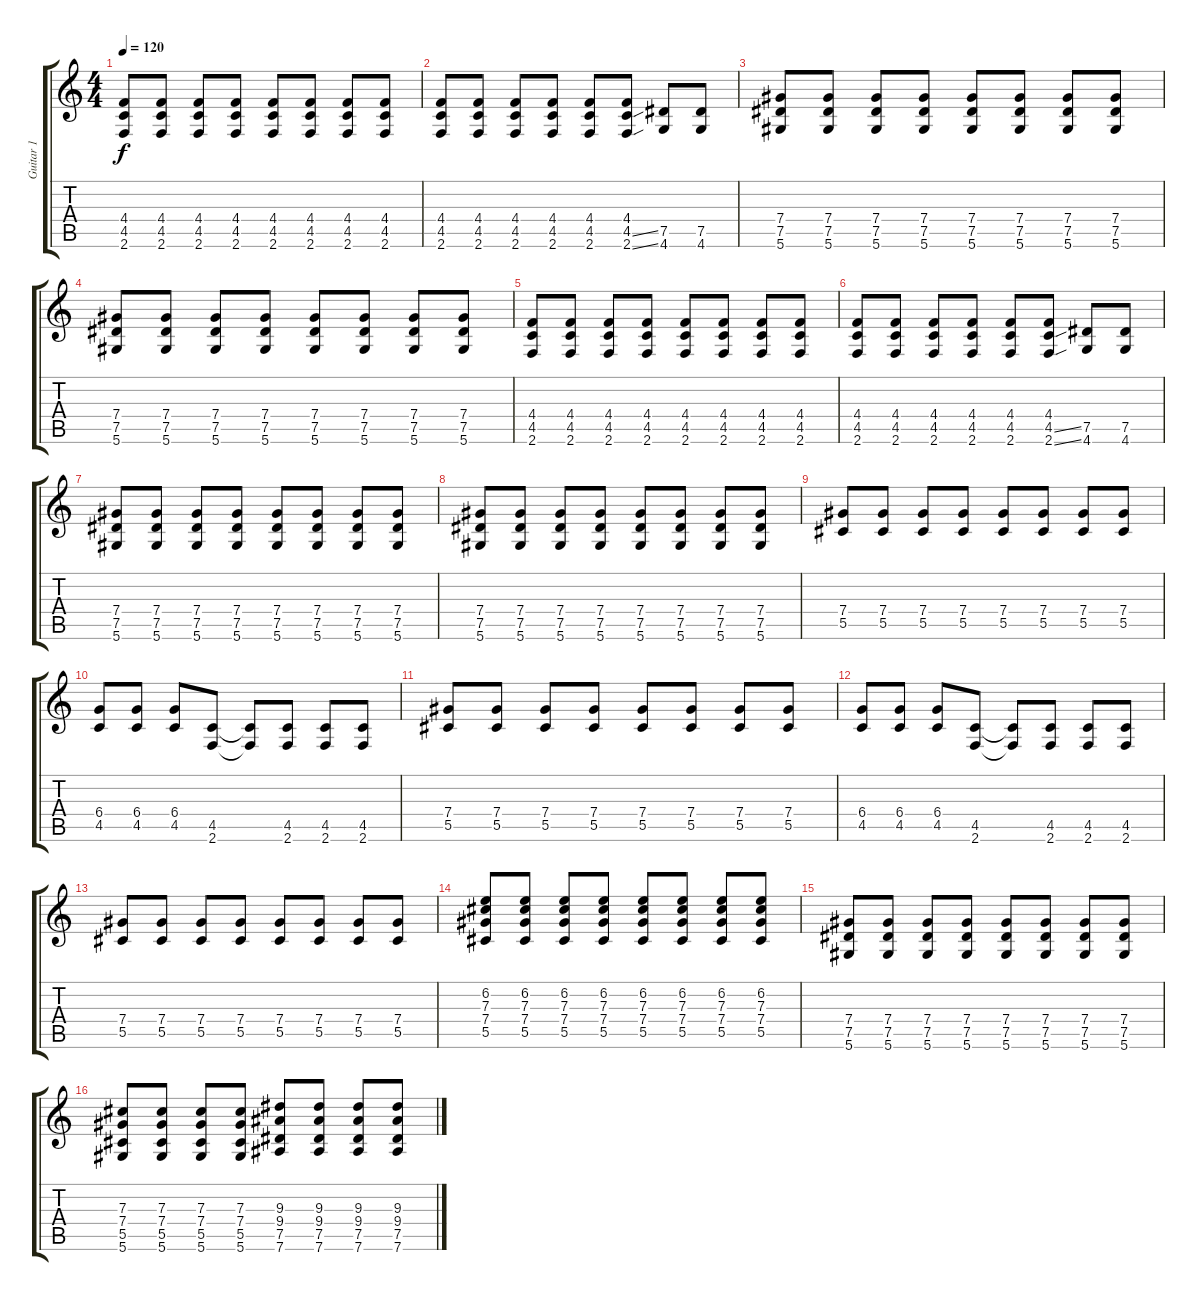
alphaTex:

\track ("Guitar 1" "Guitar 1") {instrument distortionguitar}
\staff {score tabs}
\tuning (Eb4 Bb3 Gb3 Db3 Ab2 Eb2) {hide}
\ts (4 4)
\tempo 120
\clef g2
\ks c
(4.4 4.5 2.6).8{dy f instrument distortionguitar} (4.4 4.5 2.6).8 (4.4 4.5 2.6).8 (4.4 4.5 2.6).8 (4.4 4.5 2.6).8 (4.4 4.5 2.6).8 (4.4 4.5 2.6).8 (4.4 4.5 2.6).8 |
(4.4 4.5 2.6).8 (4.4 4.5 2.6).8 (4.4 4.5 2.6).8 (4.4 4.5 2.6).8 (4.4 4.5 2.6).8 (4.4 4.5{ss} 2.6{ss}).8 (7.5 4.6).8 (7.5 4.6).8 |
(7.4 7.5 5.6).8 (7.4 7.5 5.6).8 (7.4 7.5 5.6).8 (7.4 7.5 5.6).8 (7.4 7.5 5.6).8 (7.4 7.5 5.6).8 (7.4 7.5 5.6).8 (7.4 7.5 5.6).8 |
(7.4 7.5 5.6).8 (7.4 7.5 5.6).8 (7.4 7.5 5.6).8 (7.4 7.5 5.6).8 (7.4 7.5 5.6).8 (7.4 7.5 5.6).8 (7.4 7.5 5.6).8 (7.4 7.5 5.6).8 |
(4.4 4.5 2.6).8 (4.4 4.5 2.6).8 (4.4 4.5 2.6).8 (4.4 4.5 2.6).8 (4.4 4.5 2.6).8 (4.4 4.5 2.6).8 (4.4 4.5 2.6).8 (4.4 4.5 2.6).8 |
(4.4 4.5 2.6).8 (4.4 4.5 2.6).8 (4.4 4.5 2.6).8 (4.4 4.5 2.6).8 (4.4 4.5 2.6).8 (4.4 4.5{ss} 2.6{ss}).8 (7.5 4.6).8 (7.5 4.6).8 |
(7.4 7.5 5.6).8 (7.4 7.5 5.6).8 (7.4 7.5 5.6).8 (7.4 7.5 5.6).8 (7.4 7.5 5.6).8 (7.4 7.5 5.6).8 (7.4 7.5 5.6).8 (7.4 7.5 5.6).8 |
(7.4 7.5 5.6).8 (7.4 7.5 5.6).8 (7.4 7.5 5.6).8 (7.4 7.5 5.6).8 (7.4 7.5 5.6).8 (7.4 7.5 5.6).8 (7.4 7.5 5.6).8 (7.4 7.5 5.6).8 |
(7.4 5.5).8 (7.4 5.5).8 (7.4 5.5).8 (7.4 5.5).8 (7.4 5.5).8 (7.4 5.5).8 (7.4 5.5).8 (7.4 5.5).8 |
(6.4 4.5).8 (6.4 4.5).8 (6.4 4.5).8 (4.5 2.6).8 (4.5{t} 2.6{t}).8 (4.5 2.6).8 (4.5 2.6).8 (4.5 2.6).8 |
(7.4 5.5).8 (7.4 5.5).8 (7.4 5.5).8 (7.4 5.5).8 (7.4 5.5).8 (7.4 5.5).8 (7.4 5.5).8 (7.4 5.5).8 |
(6.4 4.5).8 (6.4 4.5).8 (6.4 4.5).8 (4.5 2.6).8 (4.5{t} 2.6{t}).8 (4.5 2.6).8 (4.5 2.6).8 (4.5 2.6).8 |
(7.4 5.5).8 (7.4 5.5).8 (7.4 5.5).8 (7.4 5.5).8 (7.4 5.5).8 (7.4 5.5).8 (7.4 5.5).8 (7.4 5.5).8 |
(6.2 7.3 7.4 5.5).8 (6.2 7.3 7.4 5.5).8 (6.2 7.3 7.4 5.5).8 (6.2 7.3 7.4 5.5).8 (6.2 7.3 7.4 5.5).8 (6.2 7.3 7.4 5.5).8 (6.2 7.3 7.4 5.5).8 (6.2 7.3 7.4 5.5).8 |
(7.4 7.5 5.6).8 (7.4 7.5 5.6).8 (7.4 7.5 5.6).8 (7.4 7.5 5.6).8 (7.4 7.5 5.6).8 (7.4 7.5 5.6).8 (7.4 7.5 5.6).8 (7.4 7.5 5.6).8 |
(7.3 7.4 5.5 5.6).8 (7.3 7.4 5.5 5.6).8 (7.3 7.4 5.5 5.6).8 (7.3 7.4 5.5 5.6).8 (9.3 9.4 7.5 7.6).8 (9.3 9.4 7.5 7.6).8 (9.3 9.4 7.5 7.6).8 (9.3 9.4 7.5 7.6).8
